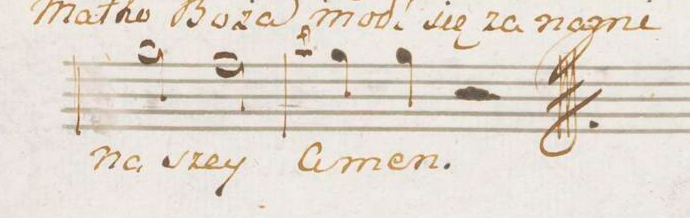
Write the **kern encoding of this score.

**kern	**text
*I"Soprano.	*
*clefC1	*
*k[b-e-a-]	*
*met(c)	*
*M4/4	*
2ee-\	na-
2dd\	-szey
=20	=20
8qff/	.
4ee-\	A-
4ee-\	-men.
2r	.
==	==
*-	*-
